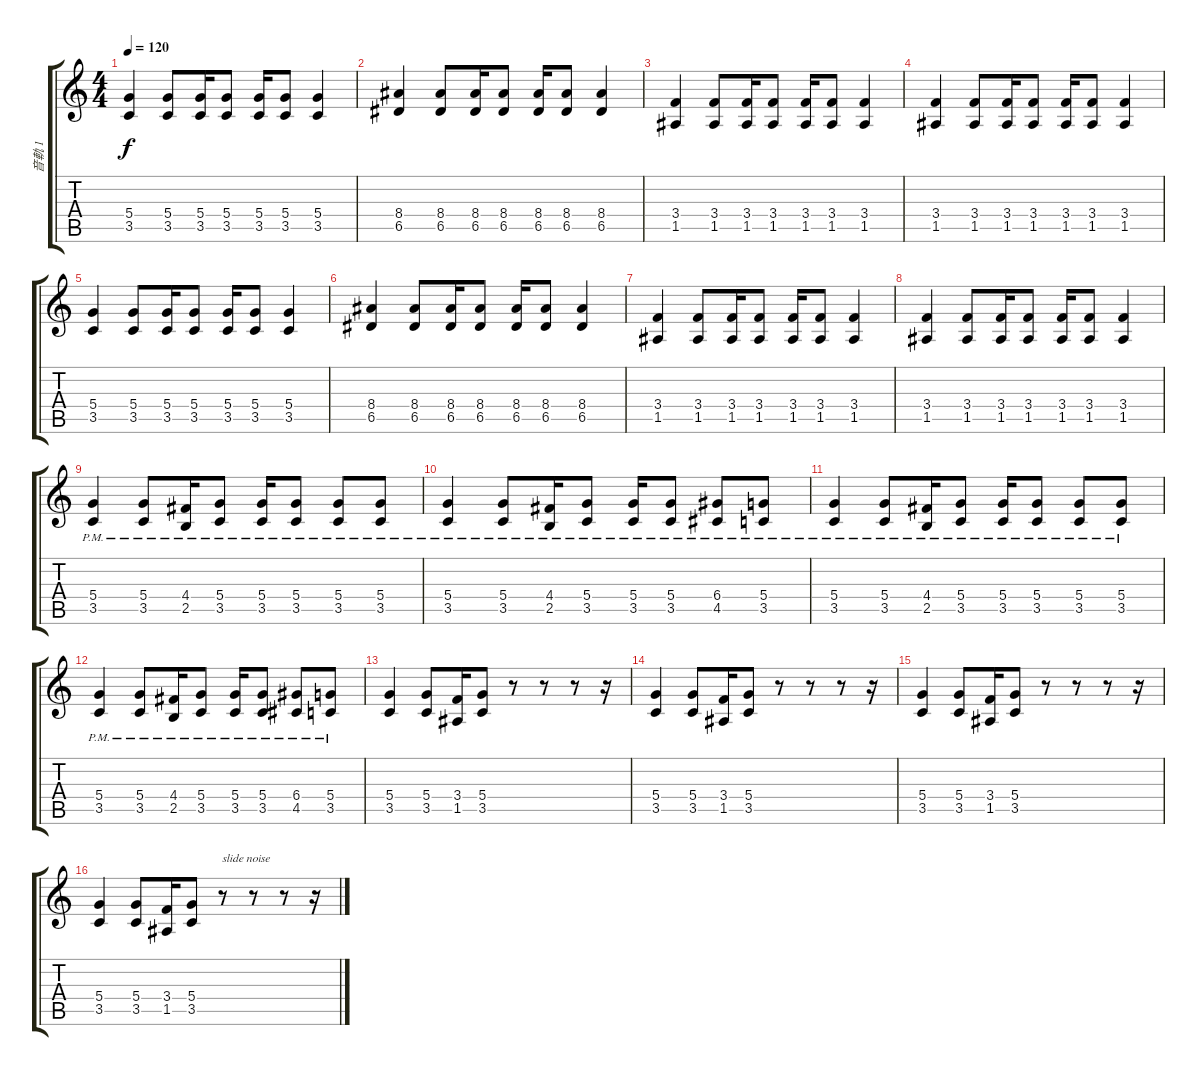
\track ("音軌 1" "音軌 1") {instrument overdrivenguitar}
\staff {score tabs}
\tuning (E4 B3 G3 D3 A2 E2) {hide}
\ts (4 4)
\tempo 120
\clef g2
\ks c
(5.4 3.5).4{dy f} (5.4 3.5).8 (5.4 3.5).16 (5.4 3.5).8 (5.4 3.5).16 (5.4 3.5).8 (5.4 3.5).4 |
(8.4 6.5).4 (8.4 6.5).8 (8.4 6.5).16 (8.4 6.5).8 (8.4 6.5).16 (8.4 6.5).8 (8.4 6.5).4 |
(3.4 1.5).4 (3.4 1.5).8 (3.4 1.5).16 (3.4 1.5).8 (3.4 1.5).16 (3.4 1.5).8 (3.4 1.5).4 |
(3.4 1.5).4 (3.4 1.5).8 (3.4 1.5).16 (3.4 1.5).8 (3.4 1.5).16 (3.4 1.5).8 (3.4 1.5).4 |
(5.4 3.5).4 (5.4 3.5).8 (5.4 3.5).16 (5.4 3.5).8 (5.4 3.5).16 (5.4 3.5).8 (5.4 3.5).4 |
(8.4 6.5).4 (8.4 6.5).8 (8.4 6.5).16 (8.4 6.5).8 (8.4 6.5).16 (8.4 6.5).8 (8.4 6.5).4 |
(3.4 1.5).4 (3.4 1.5).8 (3.4 1.5).16 (3.4 1.5).8 (3.4 1.5).16 (3.4 1.5).8 (3.4 1.5).4 |
(3.4 1.5).4 (3.4 1.5).8 (3.4 1.5).16 (3.4 1.5).8 (3.4 1.5).16 (3.4 1.5).8 (3.4 1.5).4 |
(5.4{pm} 3.5{pm}).4 (5.4{pm} 3.5{pm}).8 (4.4{pm} 2.5{pm}).16 (5.4{pm} 3.5{pm}).8 (5.4{pm} 3.5{pm}).16 (5.4{pm} 3.5{pm}).8 (5.4{pm} 3.5{pm}).8 (5.4{pm} 3.5{pm}).8 |
(5.4{pm} 3.5{pm}).4 (5.4{pm} 3.5{pm}).8 (4.4{pm} 2.5{pm}).16 (5.4{pm} 3.5{pm}).8 (5.4{pm} 3.5{pm}).16 (5.4{pm} 3.5{pm}).8 (6.4{pm} 4.5{pm}).8 (5.4{pm} 3.5{pm}).8 |
(5.4{pm} 3.5{pm}).4 (5.4{pm} 3.5{pm}).8 (4.4{pm} 2.5{pm}).16 (5.4{pm} 3.5{pm}).8 (5.4{pm} 3.5{pm}).16 (5.4{pm} 3.5{pm}).8 (5.4{pm} 3.5{pm}).8 (5.4{pm} 3.5{pm}).8 |
(5.4{pm} 3.5{pm}).4 (5.4{pm} 3.5{pm}).8 (4.4{pm} 2.5{pm}).16 (5.4{pm} 3.5{pm}).8 (5.4{pm} 3.5{pm}).16 (5.4{pm} 3.5{pm}).8 (6.4{pm} 4.5{pm}).8 (5.4{pm} 3.5{pm}).8 |
(5.4 3.5).4 (5.4 3.5).8 (3.4 1.5).16 (5.4 3.5).8 r.8 r.8 r.8 r.16 |
(5.4 3.5).4 (5.4 3.5).8 (3.4 1.5).16 (5.4 3.5).8 r.8 r.8 r.8 r.16 |
(5.4 3.5).4 (5.4 3.5).8 (3.4 1.5).16 (5.4 3.5).8 r.8 r.8 r.8 r.16 |
(5.4 3.5).4 (5.4 3.5).8 (3.4 1.5).16 (5.4 3.5).8 r.8{txt "slide noise"} r.8 r.8 r.16
